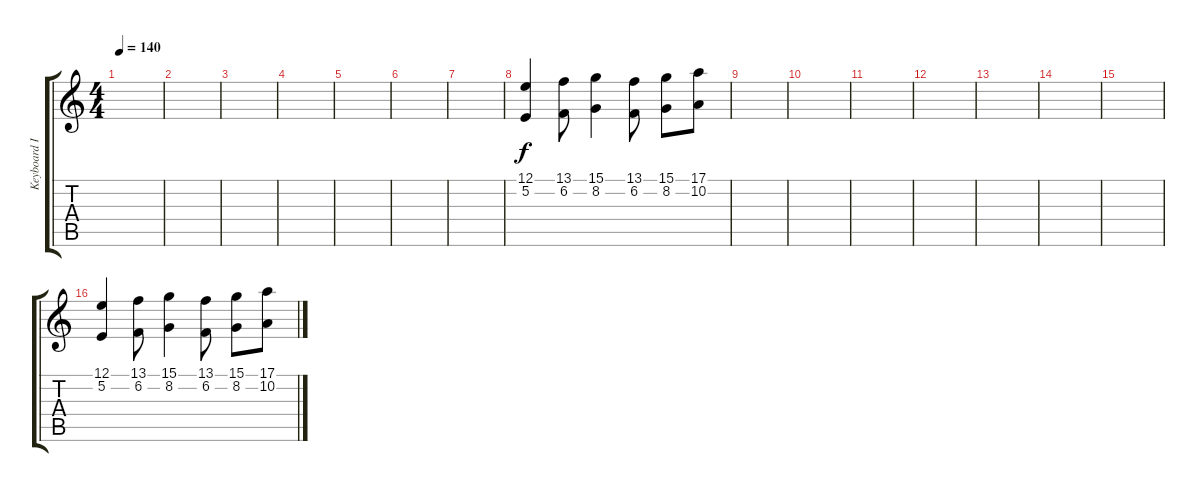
\track ("Keyboard II" "Keyboard I") {instrument stringensemble1}
\staff {score tabs}
\tuning (E4 B3 G3 D3 A2 E2) {hide}
\ts (4 4)
\tempo 140
\clef g2
\ks c
|
|
|
|
|
|
|
(12.1 5.2).4 (13.1 6.2).8 (15.1 8.2).4 (13.1 6.2).8 (15.1 8.2).8 (17.1 10.2).8 |
|
|
|
|
|
|
|
(12.1 5.2).4 (13.1 6.2).8 (15.1 8.2).4 (13.1 6.2).8 (15.1 8.2).8 (17.1 10.2).8
